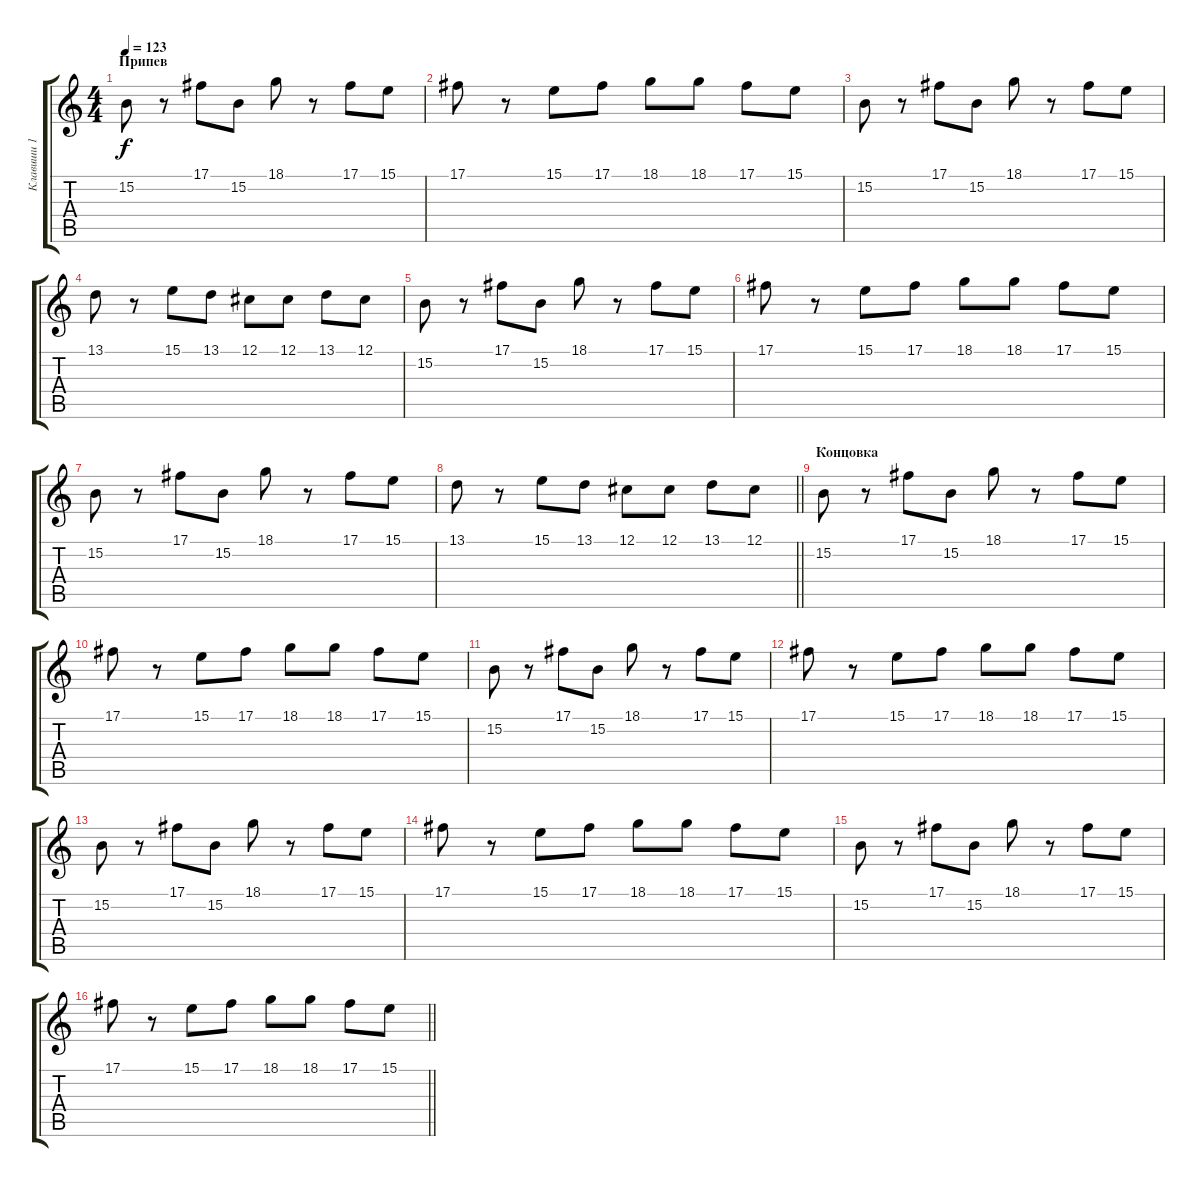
\track ("Клавиши 1" "Клавиши 1") {instrument bassoon}
\staff {score tabs}
\tuning (Db4 Ab3 E3 B2 Gb2 B1) {hide}
\ts (4 4)
\section ("" "Припев")
\tempo 123
\clef g2
\ks c
15.2.8{dy f} r.8 17.1.8 15.2.8 18.1.8 r.8 17.1.8 15.1.8 |
17.1.8 r.8 15.1.8 17.1.8 18.1.8 18.1.8 17.1.8 15.1.8 |
15.2.8 r.8 17.1.8 15.2.8 18.1.8 r.8 17.1.8 15.1.8 |
13.1.8 r.8 15.1.8 13.1.8 12.1.8 12.1.8 13.1.8 12.1.8 |
15.2.8 r.8 17.1.8 15.2.8 18.1.8 r.8 17.1.8 15.1.8 |
17.1.8 r.8 15.1.8 17.1.8 18.1.8 18.1.8 17.1.8 15.1.8 |
15.2.8 r.8 17.1.8 15.2.8 18.1.8 r.8 17.1.8 15.1.8 |
\barLineRight lightlight
13.1.8 r.8 15.1.8 13.1.8 12.1.8 12.1.8 13.1.8 12.1.8 |
\section ("" "Концовка")
15.2.8 r.8 17.1.8 15.2.8 18.1.8 r.8 17.1.8 15.1.8 |
17.1.8 r.8 15.1.8 17.1.8 18.1.8 18.1.8 17.1.8 15.1.8 |
15.2.8 r.8 17.1.8 15.2.8 18.1.8 r.8 17.1.8 15.1.8 |
17.1.8 r.8 15.1.8 17.1.8 18.1.8 18.1.8 17.1.8 15.1.8 |
15.2.8 r.8 17.1.8 15.2.8 18.1.8 r.8 17.1.8 15.1.8 |
17.1.8 r.8 15.1.8 17.1.8 18.1.8 18.1.8 17.1.8 15.1.8 |
15.2.8 r.8 17.1.8 15.2.8 18.1.8 r.8 17.1.8 15.1.8 |
\barLineRight lightlight
17.1.8 r.8 15.1.8 17.1.8 18.1.8 18.1.8 17.1.8 15.1.8
